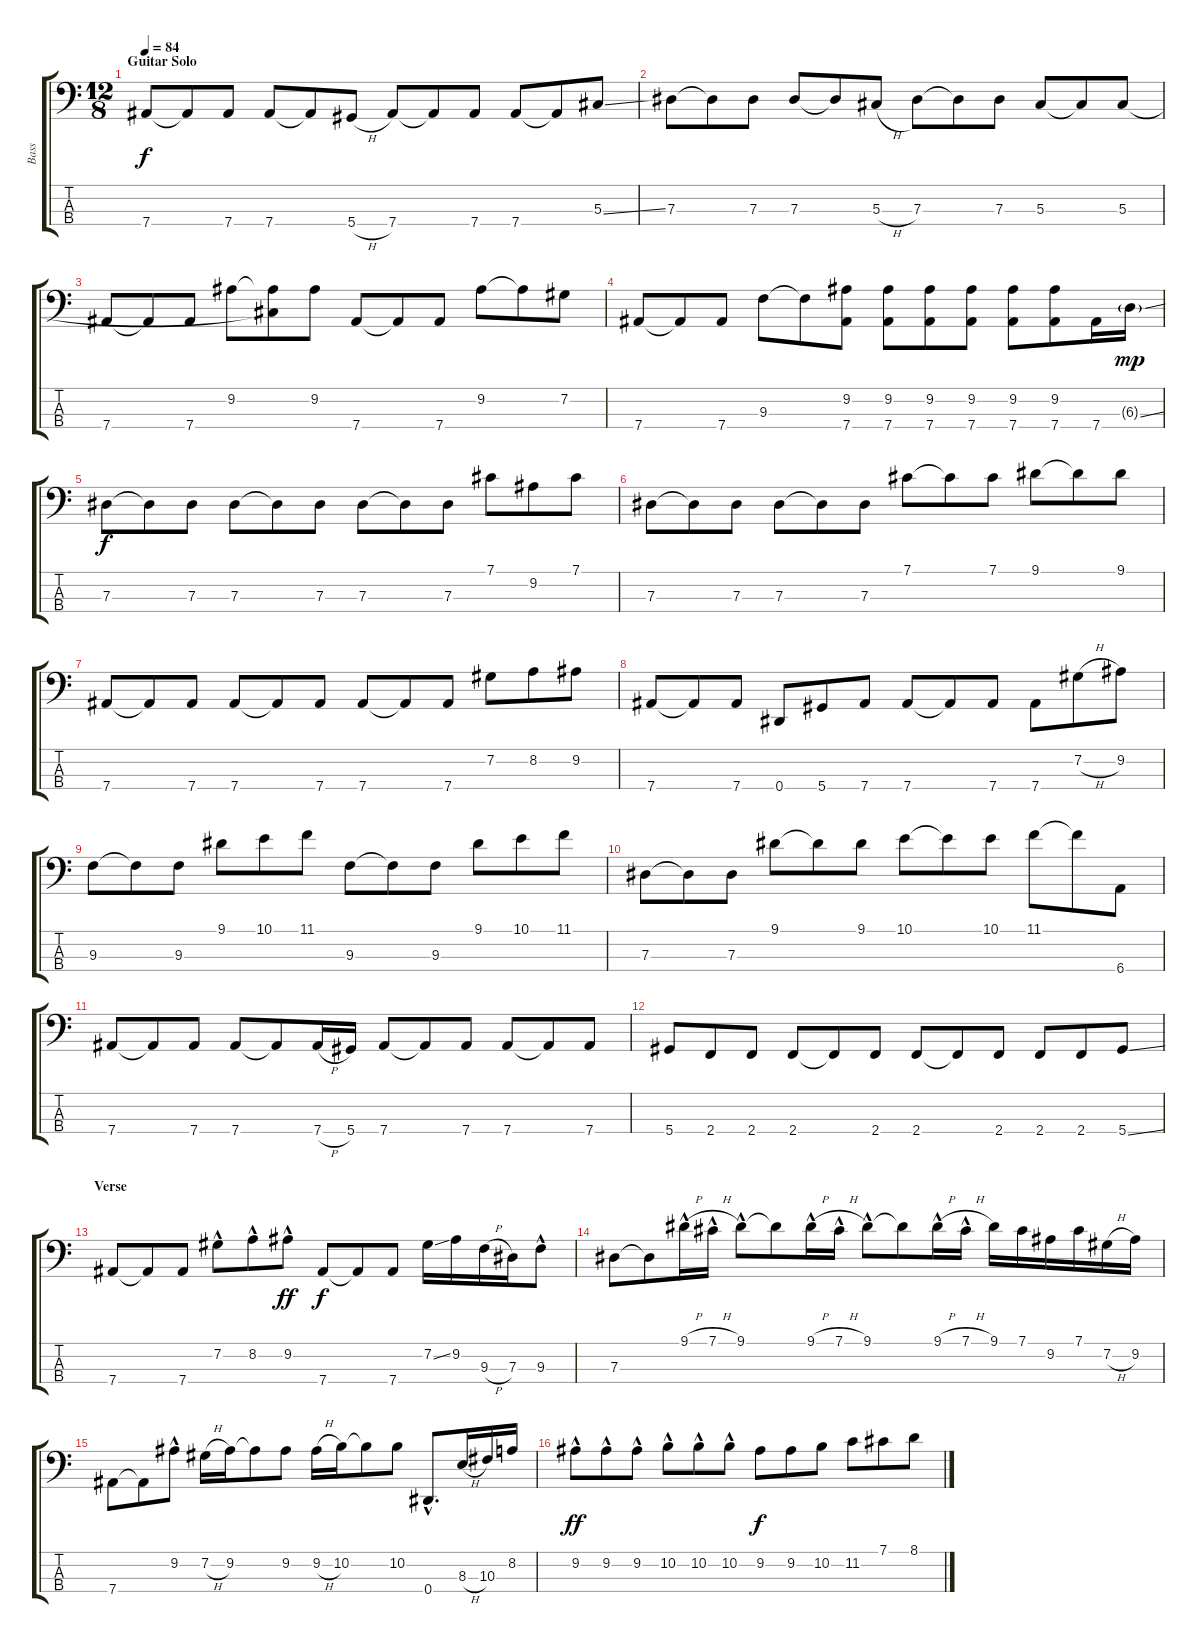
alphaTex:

\track ("Bass" "Bass") {instrument electricbassfinger}
\staff {score tabs}
\tuning (Gb2 Db2 Ab1 Eb1) {hide}
\ts (12 8)
\section ("" "Guitar Solo")
\tempo 84
\clef f4
\ks c
7.4.8{dy f} 7.4{t}.8 7.4.8 7.4.8 7.4{t}.8 5.4{h}.8 7.4.8 7.4{t}.8 7.4.8 7.4.8 7.4{t}.8 5.3{ss}.8 |
7.3.8 7.3{t}.8 7.3.8 7.3.8 7.3{t}.8 5.3{h}.8 7.3.8 7.3{t}.8 7.3.8 5.3.8 5.3{t}.8 5.3.8 |
7.4.8 7.4{t}.8 7.4.8 9.2.8 (9.2{t} 5.3{t}).8 9.2.8 7.4.8 7.4{t}.8 7.4.8 9.2.8 9.2{t}.8 7.2.8 |
7.4.8 7.4{t}.8 7.4.8 9.3.8 9.3{t}.8 (9.2 7.4).8 (9.2 7.4).8 (9.2 7.4).8 (9.2 7.4).8 (9.2 7.4).8 (9.2 7.4).8 7.4.16 6.3{ss g}.16{dy mp} |
7.3.8{dy f} 7.3{t}.8 7.3.8 7.3.8 7.3{t}.8 7.3.8 7.3.8 7.3{t}.8 7.3.8 7.1.8 9.2.8 7.1.8 |
7.3.8 7.3{t}.8 7.3.8 7.3.8 7.3{t}.8 7.3.8 7.1.8 7.1{t}.8 7.1.8 9.1.8 9.1{t}.8 9.1.8 |
7.4.8 7.4{t}.8 7.4.8 7.4.8 7.4{t}.8 7.4.8 7.4.8 7.4{t}.8 7.4.8 7.2.8 8.2.8 9.2.8 |
7.4.8 7.4{t}.8 7.4.8 0.4.8 5.4.8 7.4.8 7.4.8 7.4{t}.8 7.4.8 7.4.8 7.2{h}.8 9.2.8 |
9.3.8 9.3{t}.8 9.3.8 9.1.8 10.1.8 11.1.8 9.3.8 9.3{t}.8 9.3.8 9.1.8 10.1.8 11.1.8 |
7.3.8 7.3{t}.8 7.3.8 9.1.8 9.1{t}.8 9.1.8 10.1.8 10.1{t}.8 10.1.8 11.1.8 11.1{t}.8 6.4.8 |
7.4.8 7.4{t}.8 7.4.8 7.4.8 7.4{t}.8 7.4{h}.16 5.4.16 7.4.8 7.4{t}.8 7.4.8 7.4.8 7.4{t}.8 7.4.8 |
5.4.8 2.4.8 2.4.8 2.4.8 2.4{t}.8 2.4.8 2.4.8 2.4{t}.8 2.4.8 2.4.8 2.4.8 5.4{ss}.8 |
\section ("" "Verse")
7.4.8 7.4{t}.8 7.4.8 7.2{hac}.8 8.2{hac}.8 9.2{hac}.8{dy ff} 7.4.8{dy f} 7.4{t}.8 7.4.8 7.2{ss}.16 9.2.16 9.3{h}.16 7.3.16 9.3{hac}.8 |
7.3.8 7.3{t}.8 9.1{h hac}.16 7.1{h hac}.16 9.1{hac}.8 9.1{t}.8 9.1{h hac}.16 7.1{h hac}.16 9.1{hac}.8 9.1{t}.8 9.1{h hac}.16 7.1{h hac}.16 9.1.16 7.1.16 9.2.16 7.1.16 7.2{h}.16 9.2.16 |
7.4.8 7.4{t}.8 9.2{hac}.8 7.2{h}.16 9.2.16 9.2{t}.8 9.2.8 9.2{h}.16 10.2.16 10.2{t}.8 10.2.8 0.4{hac}.8{d} 8.3{h}.16 10.3.16 8.2.16 |
9.2{hac}.8{dy ff} 9.2{hac}.8 9.2{hac}.8 10.2{hac}.8 10.2{hac}.8 10.2{hac}.8 9.2.8{dy f} 9.2.8 10.2.8 11.2.8 7.1.8 8.1.8
